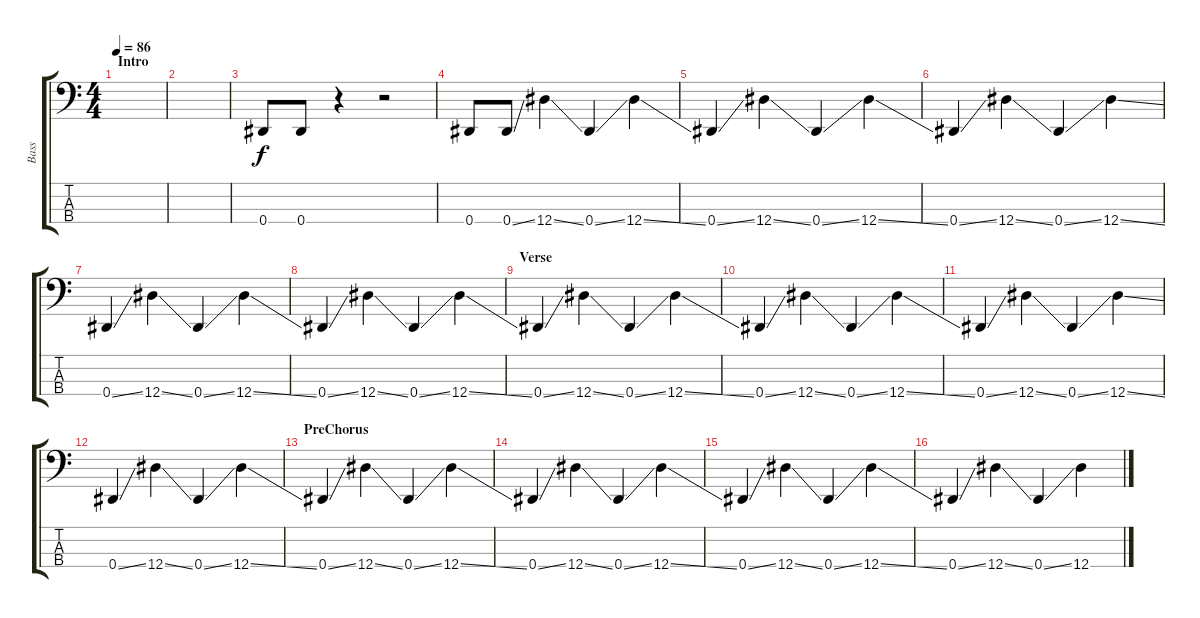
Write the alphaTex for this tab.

\track ("Bass" "Bass") {instrument electricbassfinger}
\staff {score tabs}
\tuning (Gb2 Db2 Ab1 Eb1) {hide}
\ts (4 4)
\section ("" "Intro")
\tempo 86
\clef f4
\ks c
|
|
0.4.8 0.4.8 r.4 r.2 |
0.4.8 0.4{ss}.8 12.4{ss}.4 0.4{ss}.4 12.4{ss}.4 |
0.4{ss}.4 12.4{ss}.4 0.4{ss}.4 12.4{ss}.4 |
0.4{ss}.4 12.4{ss}.4 0.4{ss}.4 12.4{ss}.4 |
0.4{ss}.4 12.4{ss}.4 0.4{ss}.4 12.4{ss}.4 |
0.4{ss}.4 12.4{ss}.4 0.4{ss}.4 12.4{ss}.4 |
\section ("" "Verse")
0.4{ss}.4 12.4{ss}.4 0.4{ss}.4 12.4{ss}.4 |
0.4{ss}.4 12.4{ss}.4 0.4{ss}.4 12.4{ss}.4 |
0.4{ss}.4 12.4{ss}.4 0.4{ss}.4 12.4{ss}.4 |
0.4{ss}.4 12.4{ss}.4 0.4{ss}.4 12.4{ss}.4 |
\section ("" "PreChorus")
0.4{ss}.4 12.4{ss}.4 0.4{ss}.4 12.4{ss}.4 |
0.4{ss}.4 12.4{ss}.4 0.4{ss}.4 12.4{ss}.4 |
0.4{ss}.4 12.4{ss}.4 0.4{ss}.4 12.4{ss}.4 |
0.4{ss}.4 12.4{ss}.4 0.4{ss}.4 12.4{ss}.4
